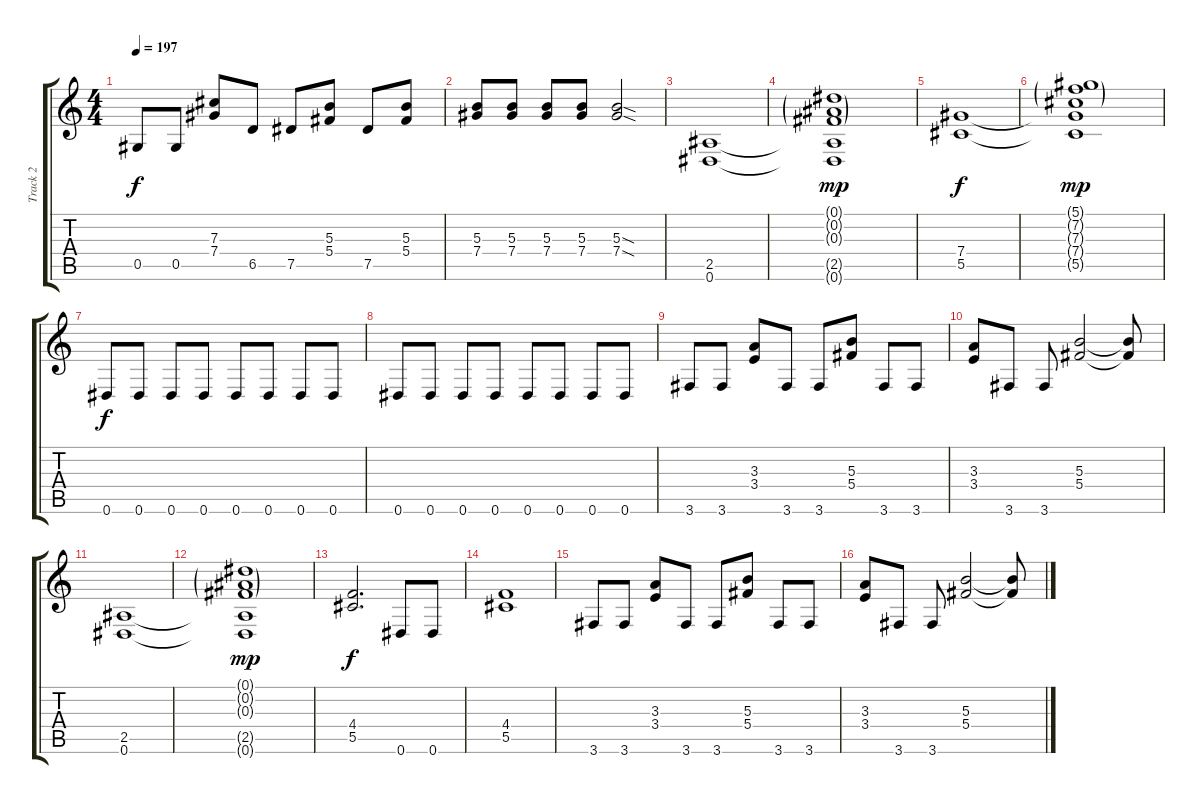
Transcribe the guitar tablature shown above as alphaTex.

\track ("Track 2" "Track 2") {instrument overdrivenguitar}
\staff {score tabs}
\tuning (Eb4 Bb3 Gb3 Db3 Ab2 Eb2) {hide}
\ts (4 4)
\tempo 197
\clef g2
\ks c
0.5.8{dy f} 0.5.8 (7.3 7.4).8 6.5.8 7.5.8 (5.3 5.4).8 7.5.8 (5.3 5.4).8 |
(5.3 7.4).8 (5.3 7.4).8 (5.3 7.4).8 (5.3 7.4).8 (5.3{sod} 7.4{sod}).2 |
(2.5 0.6).1 |
(0.1{g} 0.2{g} 0.3{g} 2.5{t} 0.6{t}).1{dy mp} |
(7.4 5.5).1{dy f} |
(5.1{g} 7.2{g} 7.3{g} 7.4{t} 5.5{t}).1{dy mp} |
0.6.8{dy f} 0.6.8 0.6.8 0.6.8 0.6.8 0.6.8 0.6.8 0.6.8 |
0.6.8 0.6.8 0.6.8 0.6.8 0.6.8 0.6.8 0.6.8 0.6.8 |
3.6.8 3.6.8 (3.3 3.4).8 3.6.8 3.6.8 (5.3 5.4).8 3.6.8 3.6.8 |
(3.3 3.4).8 3.6.8 3.6.8 (5.3 5.4).2 (5.3{t} 5.4{t}).8 |
(2.5 0.6).1 |
(0.1{g} 0.2{g} 0.3{g} 2.5{t} 0.6{t}).1{dy mp} |
(4.4 5.5).2{d dy f} 0.6.8 0.6.8 |
(4.4 5.5).1 |
3.6.8 3.6.8 (3.3 3.4).8 3.6.8 3.6.8 (5.3 5.4).8 3.6.8 3.6.8 |
(3.3 3.4).8 3.6.8 3.6.8 (5.3 5.4).2 (5.3{t} 5.4{t}).8
